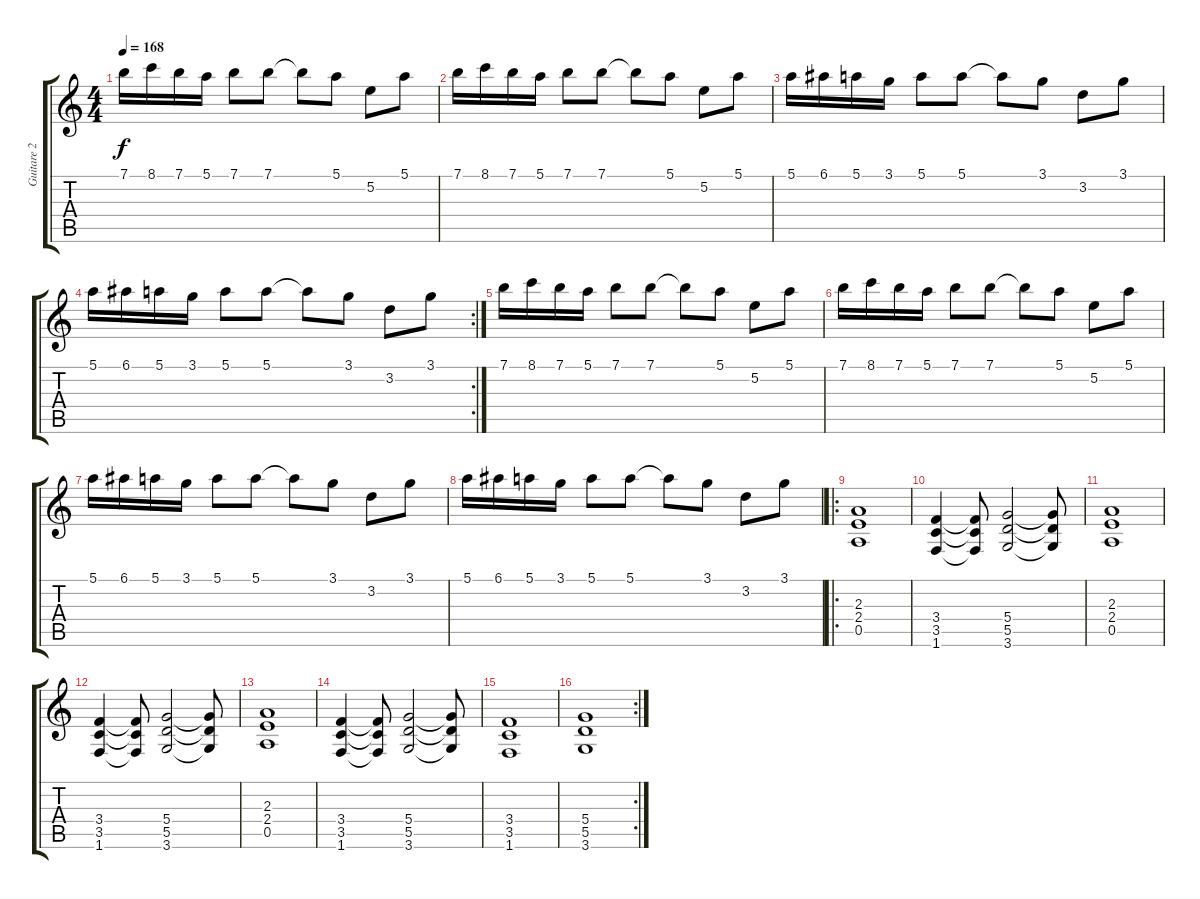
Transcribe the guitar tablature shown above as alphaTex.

\track ("Guitare 2" "Guitare 2") {instrument distortionguitar}
\staff {score tabs}
\tuning (E4 B3 G3 D3 A2 E2) {hide}
\ts (4 4)
\tempo 168
\clef g2
\ks c
7.1.16{dy f} 8.1.16 7.1.16 5.1.16 7.1.8 7.1.8 7.1{t}.8 5.1.8 5.2.8 5.1.8 |
7.1.16 8.1.16 7.1.16 5.1.16 7.1.8 7.1.8 7.1{t}.8 5.1.8 5.2.8 5.1.8 |
5.1.16 6.1.16 5.1.16 3.1.16 5.1.8 5.1.8 5.1{t}.8 3.1.8 3.2.8 3.1.8 |
\rc 2
5.1.16 6.1.16 5.1.16 3.1.16 5.1.8 5.1.8 5.1{t}.8 3.1.8 3.2.8 3.1.8 |
7.1.16 8.1.16 7.1.16 5.1.16 7.1.8 7.1.8 7.1{t}.8 5.1.8 5.2.8 5.1.8 |
7.1.16 8.1.16 7.1.16 5.1.16 7.1.8 7.1.8 7.1{t}.8 5.1.8 5.2.8 5.1.8 |
5.1.16 6.1.16 5.1.16 3.1.16 5.1.8 5.1.8 5.1{t}.8 3.1.8 3.2.8 3.1.8 |
5.1.16 6.1.16 5.1.16 3.1.16 5.1.8 5.1.8 5.1{t}.8 3.1.8 3.2.8 3.1.8 |
\ro
(2.3 2.4 0.5).1 |
(3.4 3.5 1.6).4 (3.4{t} 3.5{t} 1.6{t}).8 (5.4 5.5 3.6).2 (5.4{t} 5.5{t} 3.6{t}).8 |
(2.3 2.4 0.5).1 |
(3.4 3.5 1.6).4 (3.4{t} 3.5{t} 1.6{t}).8 (5.4 5.5 3.6).2 (5.4{t} 5.5{t} 3.6{t}).8 |
(2.3 2.4 0.5).1 |
(3.4 3.5 1.6).4 (3.4{t} 3.5{t} 1.6{t}).8 (5.4 5.5 3.6).2 (5.4{t} 5.5{t} 3.6{t}).8 |
(3.4 3.5 1.6).1 |
\rc 2
(5.4 5.5 3.6).1
